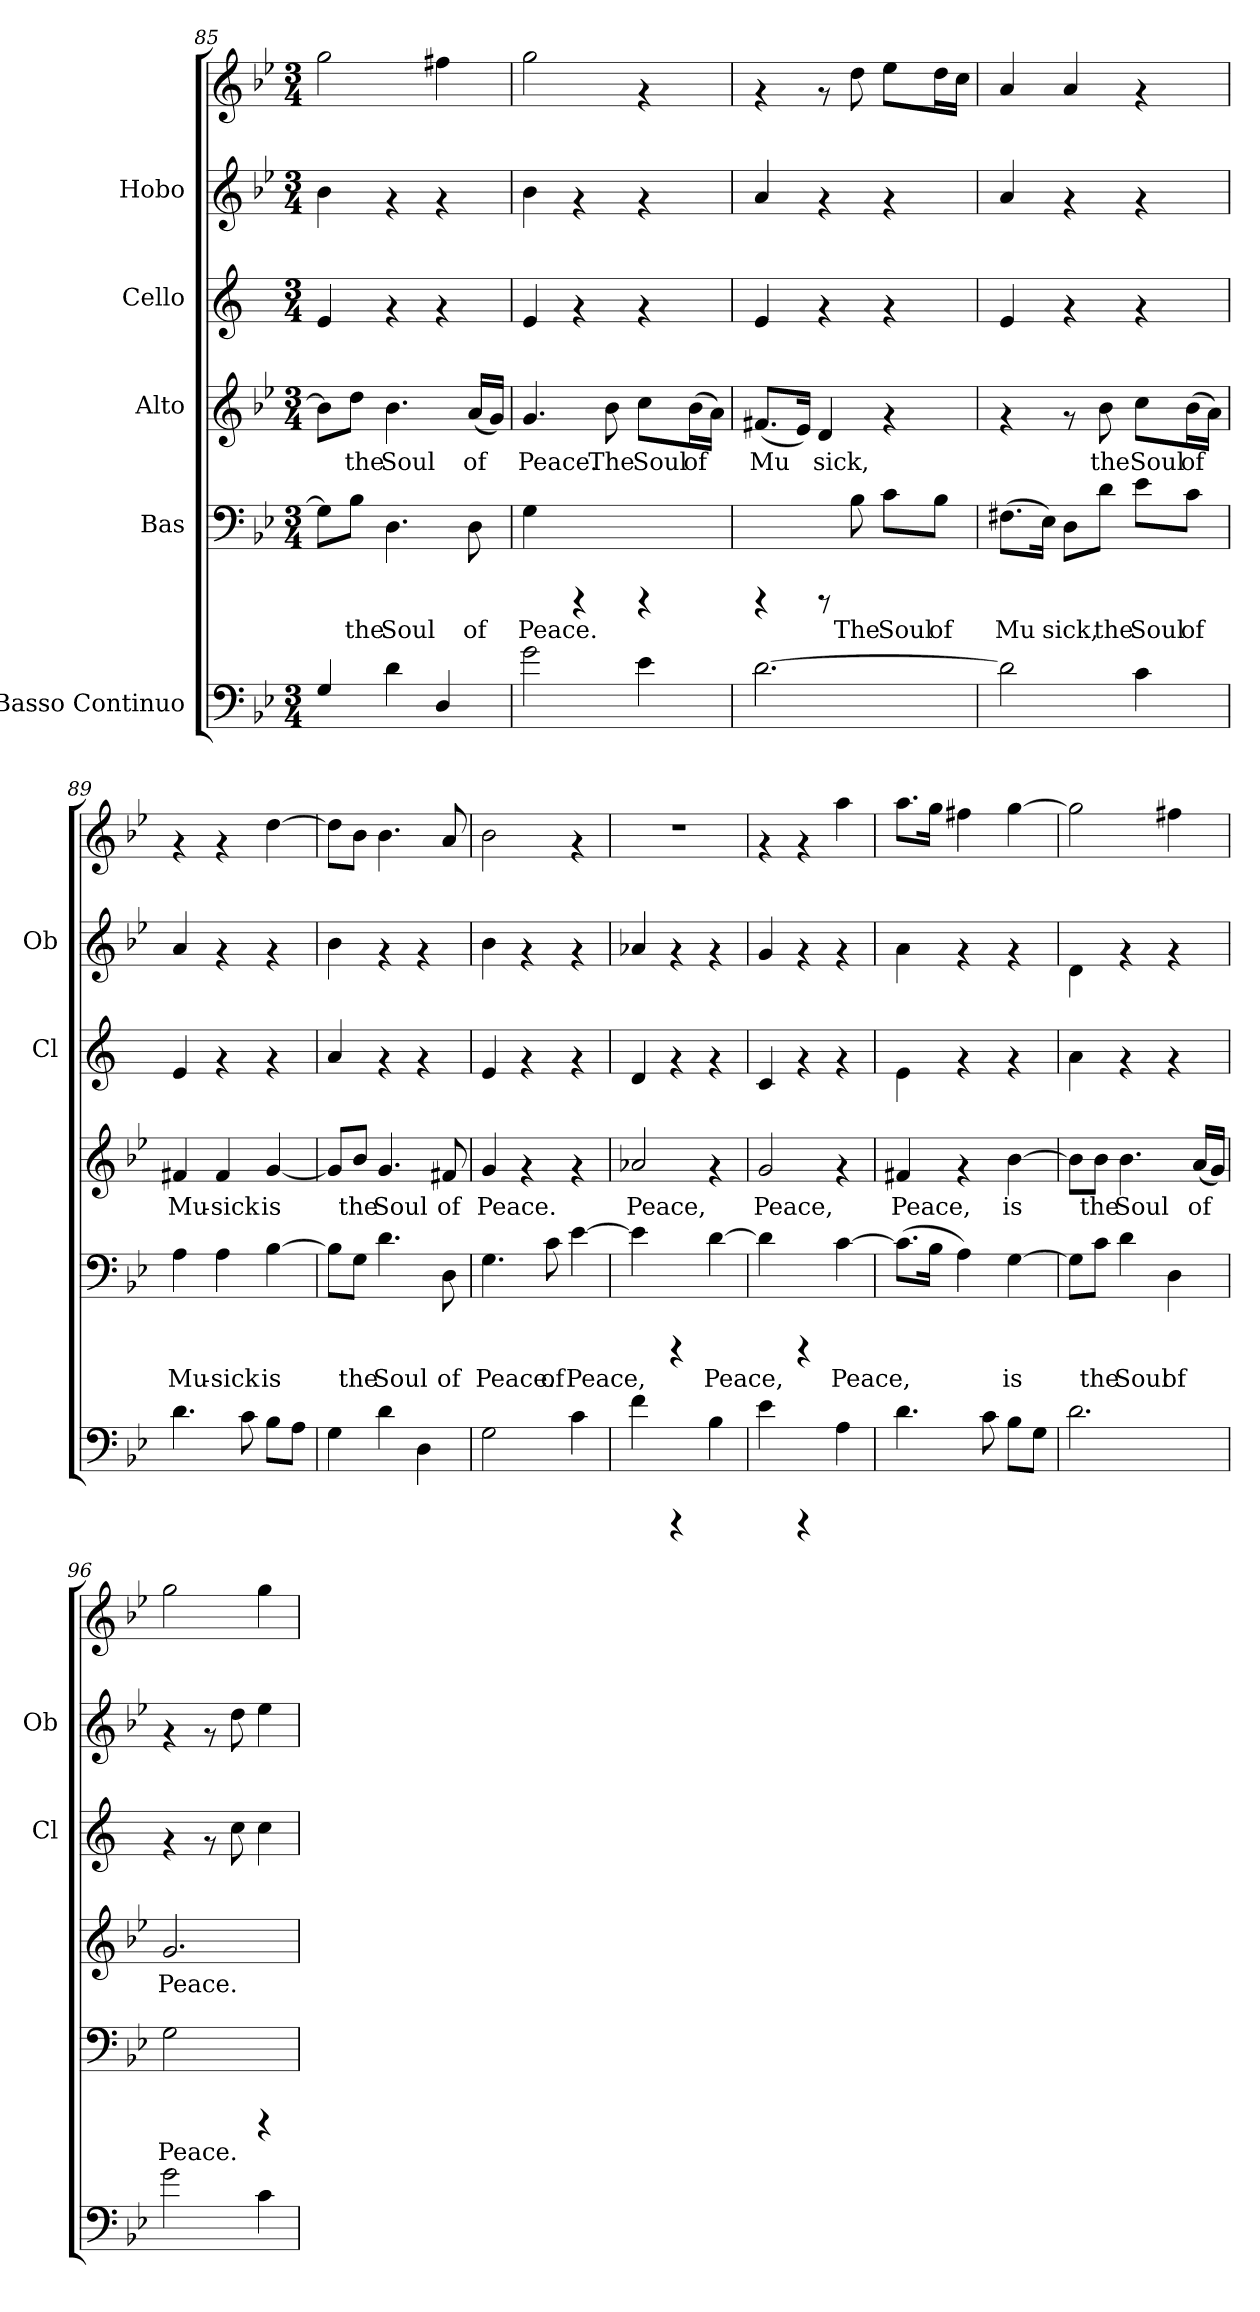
**kern	**kern	**text	**kern	**text	**kern	**kern	**kern
*part5	*part4	*part4	*part3	*part3	*part2	*part1	*part1
*staff6	*staff5	*staff5	*staff4	*staff4	*staff3	*staff2	*staff1
*I"Basso Continuo	*I"Bas	*	*I"Alto	*	*I"Cello	*I"Hobo	*
*	*	*	*	*	*I'Cl	*I'Ob	*
*clefF4	*clefF4	*	*clefG2	*	*clefG2	*clefG2	*clefG2
*ITrd7c12	*	*	*	*	*ITrd1c2	*	*
*k[b-e-]	*k[b-e-]	*	*k[b-e-]	*	*k[b-e-]	*k[b-e-]	*k[b-e-]
*B-:	*B-:	*	*B-:	*	*B-:	*B-:	*B-:
*M3/4	*M3/4	*	*M3/4	*	*M3/4	*M3/4	*M3/4
=85	=85	=85	=85	=85	=85	=85	=85
!	!	!LO:LY:b:cj	!	!LO:LY:b:cj	!	!	!
4GG/	8G\L]	.	8b-\L]	.	4d/	4b-\	2gg\
!	!	!LO:LY:b:cj	!	!LO:LY:b:cj	!	!	!
.	8B-\J	the	8dd\J	the	.	.	.
!	!	!LO:LY:b:cj	!	!LO:LY:b:cj	!	!	!
4D\	4.D\	Soul	4.b-\	Soul	4rf	4rf	.
4DD/	.	.	.	.	4rf	4rf	4ff#X\
!	!	!LO:LY:b:cj	!	!LO:LY:b:cj	!	!	!
.	8D\	of	(<16a/LL	of	.	.	.
!	!	!	!	!LO:LY:b:cj	!	!	!
.	.	.	16g/JJ)	.	.	.	.
!!LO:PB:g=z
=86	=86	=86	=86	=86	=86	=86	=86
!	!	!LO:LY:b:cj	!	!LO:LY:b:cj	!	!	!
2G\	4G\	Peace.	4.g/	Peace.	4d/	4b-\	2gg\
.	4rCCC	.	.	.	4rf	4rf	.
!	!	!	!	!LO:LY:b:cj	!	!	!
.	.	.	8b-\	The	.	.	.
!	!	!	!	!LO:LY:b:cj	!	!	!
4E-\	4rCCC	.	8cc\L	Soul	4rf	4rf	4rf
!	!	!	!	!LO:LY:b:cj	!	!	!
.	.	.	(>16b-\L	of	.	.	.
!	!	!	!	!LO:LY:b:cj	!	!	!
.	.	.	16a\JJ)	.	.	.	.
=87	=87	=87	=87	=87	=87	=87	=87
!	!	!	!	!LO:LY:b:cj	!	!	!
[>2.D\	4rCCC	.	(<8.f#X/L	Mu-	4d/	4a/	4rf
!	!	!	!	!LO:LY:b:cj	!	!	!
.	.	.	16e-/Jk)	-	.	.	.
!	!	!	!	!LO:LY:b:cj	!	!	!
.	8rCCC	.	4d/	sick,	4rf	4rf	8rf
!	!	!LO:LY:b:cj	!	!	!	!	!
.	8B-\	The	.	.	.	.	8dd\
!	!	!LO:LY:b:cj	!	!	!	!	!
.	8c\L	Soul	4rf	.	4rf	4rf	8ee-\L
!	!	!LO:LY:b:cj	!	!	!	!	!
.	8B-\J	of	.	.	.	.	16dd\L
.	.	.	.	.	.	.	16cc\JJ
=88	=88	=88	=88	=88	=88	=88	=88
!	!	!LO:LY:b:cj	!	!	!	!	!
2D\]	(>8.F#X\L	Mu-	4rf	.	4d/	4a/	4a/
!	!	!LO:LY:b:cj	!	!	!	!	!
.	16E-\Jk)	-	.	.	.	.	.
!	!	!LO:LY:b:cj	!	!	!	!	!
.	8D\L	sick,	8rf	.	4rf	4rf	4a/
!	!	!LO:LY:b:cj	!	!LO:LY:b:cj	!	!	!
.	8d\J	the	8b-\	the	.	.	.
!	!	!LO:LY:b:cj	!	!LO:LY:b:cj	!	!	!
4C\	8e-\L	Soul	8cc\L	Soul	4rf	4rf	4rf
!	!	!LO:LY:b:cj	!	!LO:LY:b:cj	!	!	!
.	8c\J	of	(>16b-\L	of	.	.	.
!	!	!	!	!LO:LY:b:cj	!	!	!
.	.	.	16a\JJ)	.	.	.	.
=89	=89	=89	=89	=89	=89	=89	=89
!	!	!LO:LY:b:cj	!	!LO:LY:b:cj	!	!	!
4.D\	4A\	Mu-	4f#X/	Mu-	4d/	4a/	4rf
!	!	!LO:LY:b:cj	!	!LO:LY:b:cj	!	!	!
.	4A\	-sick	4f#/	-sick	4rf	4rf	4rf
8C\	.	.	.	.	.	.	.
!	!	!LO:LY:b:cj	!	!LO:LY:b:cj	!	!	!
8BB-\L	[>4B-\	is	[<4g/	is	4rf	4rf	[>4dd\
8AA\J	.	.	.	.	.	.	.
!!LO:LB:g=z
=90	=90	=90	=90	=90	=90	=90	=90
!	!	!LO:LY:b:cj	!	!LO:LY:b:cj	!	!	!
4GG\	8B-\L]	.	8g/L]	.	4g/	4b-\	8dd\L]
!	!	!LO:LY:b:cj	!	!LO:LY:b:cj	!	!	!
.	8G\J	the	8b-/J	the	.	.	8b-\J
!	!	!LO:LY:b:cj	!	!LO:LY:b:cj	!	!	!
4D\	4.d\	Soul	4.g/	Soul	4rf	4rf	4.b-\
4DD\	.	.	.	.	4rf	4rf	.
!	!	!LO:LY:b:cj	!	!LO:LY:b:cj	!	!	!
.	8D\	of	8f#X/	of	.	.	8a/
=91	=91	=91	=91	=91	=91	=91	=91
!	!	!LO:LY:b:cj	!	!LO:LY:b:cj	!	!	!
2GG\	4.G\	Peace.	4g/	Peace.	4d/	4b-\	2b-\
.	.	.	4rf	.	4rf	4rf	.
!	!	!LO:LY:b:cj	!	!	!	!	!
.	8c\	of	.	.	.	.	.
!	!	!LO:LY:b:cj	!	!	!	!	!
4C\	[>4e-\	Peace,	4rf	.	4rf	4rf	4rf
=92	=92	=92	=92	=92	=92	=92	=92
!	!	!LO:LY:b:cj	!	!LO:LY:b:cj	!	!	!
4F\	4e-\]	.	2a-X/	Peace,	4c/	4a-X/	2.r
4rCCC	4rCCC	.	.	.	4rf	4rf	.
!	!	!LO:LY:b:cj	!	!	!	!	!
4BB-\	[>4d\	Peace,	4rf	.	4rf	4rf	.
=93	=93	=93	=93	=93	=93	=93	=93
!	!	!LO:LY:b:cj	!	!LO:LY:b:cj	!	!	!
4E-\	4d\]	.	2g/	Peace,	4B-/	4g/	4rf
4rCCC	4rCCC	.	.	.	4rf	4rf	4rf
!	!	!LO:LY:b:cj	!	!	!	!	!
4AA\	[>4c\	Peace,	4rf	.	4rf	4rf	4aa\
=94	=94	=94	=94	=94	=94	=94	=94
!	!	!LO:LY:b:cj	!	!LO:LY:b:cj	!	!	!
4.D\	(>8.c\L]	.	4f#X/	Peace,	4d\	4a\	8.aa\L
!	!	!LO:LY:b:cj	!	!	!	!	!
.	16B-\Jk	.	.	.	.	.	16gg\Jk
!	!	!LO:LY:b:cj	!	!	!	!	!
.	4A\)	.	4rf	.	4rf	4rf	4ff#X\
8C\	.	.	.	.	.	.	.
!	!	!LO:LY:b:cj	!	!LO:LY:b:cj	!	!	!
8BB-\L	[>4G\	is	[>4b-\	is	4rf	4rf	[>4gg\
8GG\J	.	.	.	.	.	.	.
=95	=95	=95	=95	=95	=95	=95	=95
!	!	!LO:LY:b:cj	!	!LO:LY:b:cj	!	!	!
2.D\	8G\L]	.	8b-\L]	.	4g\	4d\	2gg\]
!	!	!LO:LY:b:cj	!	!LO:LY:b:cj	!	!	!
.	8c\J	the	8b-\J	the	.	.	.
!	!	!LO:LY:b:cj	!	!LO:LY:b:cj	!	!	!
.	4d\	Soul	4.b-\	Soul	4rf	4rf	.
!	!	!LO:LY:b:cj	!	!	!	!	!
.	4D\	of	.	.	4rf	4rf	4ff#X\
!	!	!	!	!LO:LY:b:cj	!	!	!
.	.	.	(<16a/LL	of	.	.	.
!	!	!	!	!LO:LY:b:cj	!	!	!
.	.	.	16g/JJ)	.	.	.	.
!!LO:PB:g=z
=96	=96	=96	=96	=96	=96	=96	=96
!	!	!LO:LY:b:cj	!	!LO:LY:b:cj	!	!	!
2G\	2G\	Peace.	2.g/	Peace.	4rf	4rf	2gg\
.	.	.	.	.	8rf	8rf	.
.	.	.	.	.	8b-\	8dd\	.
4C\	4rCCC	.	.	.	4b-\	4ee-\	4gg\
=	=	=	=	=	=	=	=
*-	*-	*-	*-	*-	*-	*-	*-
